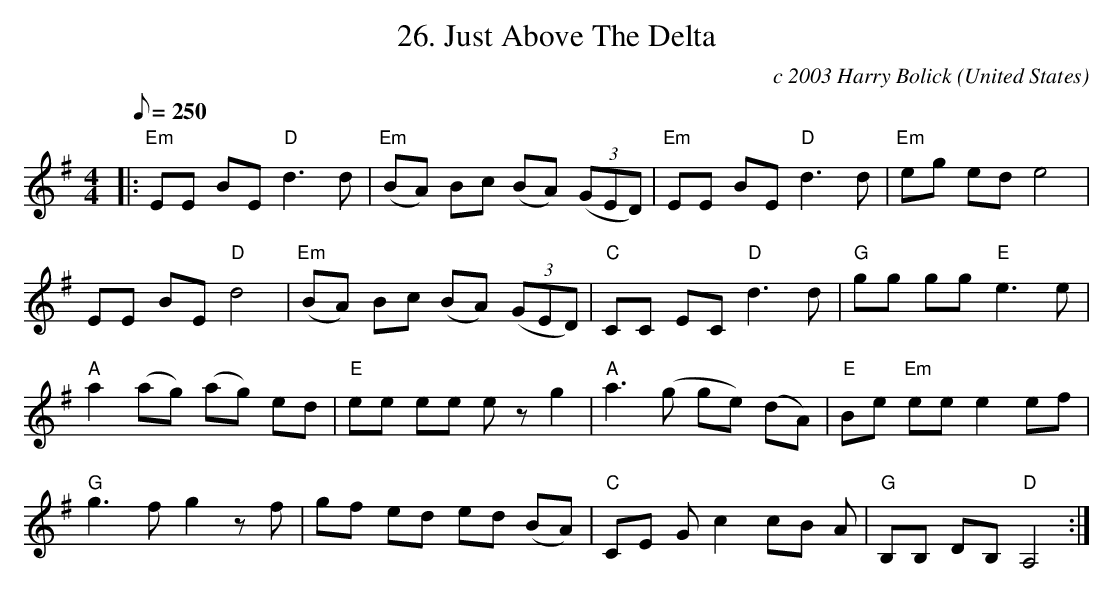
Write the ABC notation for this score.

X:1
T:26. Just Above The Delta
C:c 2003 Harry Bolick
O:United States
M:4/4
L:1/8
Q:250
K:G
|: "Em" EE BE"D"d3d | "Em" (BA) Bc (BA) (3(GED) | "Em" EE BE "D" d3d | "Em" eg ed e4 |
 EE BE"D"d4 | "Em" (BA) Bc (BA) (3(GED) |"C" CC EC "D"d3d | "G" gg gg "E" e3e |
"A" a2 (ag) (ag) ed | "E" ee ee ez g2 | "A" a3 (g ge) (dA) | "E" Be "Em" ee e2 ef|
"G" g3 fg2 z f | gf ed ed (BA) | "C" CE G c2 cB A | "G" B,B, DB,"D"A,4 :|
